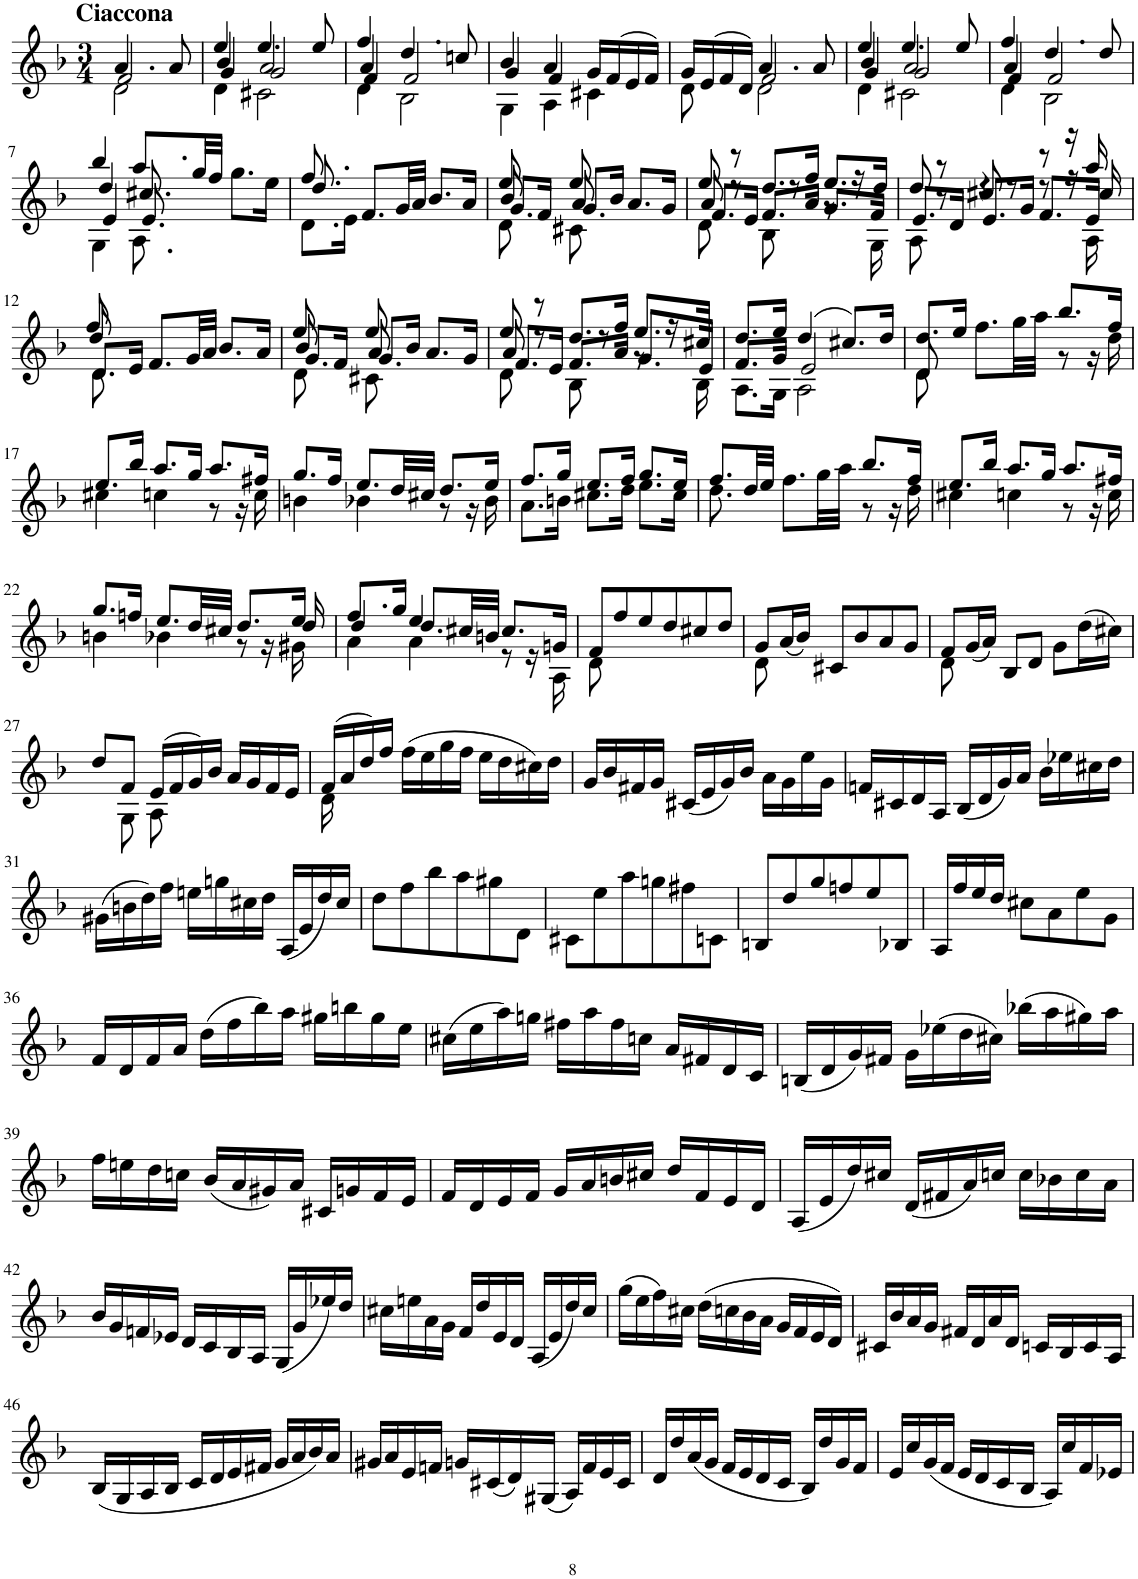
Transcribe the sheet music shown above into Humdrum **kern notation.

**kern
*part1
*staff1
*I"Violin
*I'Vln.
!!LO:PB:g=z
*clefG2
*k[b-]
*M3/4
=
*^
*	*^
!LO:TX:a:B:t=Ciaccona	!	!
4.a/	2d\	2f/
8a/	.	.
=1	=1	=1
*	*	*^
4ee/	4d\	4b-/	4g/
4.ee/	2c#X\	2a/	2g/
8ee/	.	.	.
=2	=2	=2	=2
4ff/	4d\	4a/	4f/
4.dd/	2B-\	2f/	2ryy
8ccn/	.	.	.
*	*	*v	*v
=3	=3	=3
4b-/	4G\	4g/
4a/	4A\	4f/
16g/LL	4c#X\	4ryy
(16f/	.	.
16e/	.	.
16f/JJ)	.	.
=4	=4	=4
16g/LL	8d\	4ryy
(16e/	.	.
16f/	8ryy	.
16d/JJ)	.	.
4.a/	2d\	2f/
8a/	.	.
=5	=5	=5
*	*	*^
4ee/	4d\	4b-/	4g/
4.ee/	2c#X\	2a/	2g/
8ee/	.	.	.
=6	=6	=6	=6
4ff/	4d\	4a/	4f/
4.dd/	2B-\	2f/	2ryy
8dd/	.	.	.
!!LO:LB:g=z	!!	!!	!!
=7	=7	=7	=7
4bb-/	4G\	4dd/	4e/
8.aa/L	8.A\	8.cc#X/	8.e/
32gg/LL	16ryy	16ryy	16ryy
32ff/JJJ	.	.	.
8.gg\L	4ryy	4ryy	4ryy
16ee\Jk	.	.	.
*	*	*v	*v
=8	=8	=8
8.ff/	8.d\L	8.dd/
16ryy	16e\Jk	16ryy
8.f/L	2ryy	2ryy
32g/LL	.	.
32a/JJJ	.	.
8.b-/L	.	.
16a/Jk	.	.
=9	=9	=9
*	*	*^
8ee/	8d\	8b-/	8.g/L
8ryy	8ryy	8ryy	.
.	.	.	16f/Jk
8ee/	8c#X\	8a/	8.g/L
8ryy	8ryy	8ryy	.
.	.	.	16b-/Jk
4ryy	4ryy	4ryy	8.a/L
.	.	.	16g/Jk
=10	=10	=10	=10
8ee/	8d\	8a/	8.f/L
8r	8r	8ryy	.
.	.	.	16e/Jk
8.dd/L	8B-\	8.f/L	2ryy
.	8r	.	.
16ff/Jk	.	16a/Jk	.
8.ee/L	8r	8.g/L	.
.	16r	.	.
16dd/Jk	16G\	16f/Jk	.
=11	=11	=11	=11
8dd/	8A\	8.e/L	4ryy
8r	8r	.	.
.	.	16d/Jk	.
8cc#X/	4r	8.e/L	4ryy
8r	.	.	.
.	.	16g/Jk	.
8r	8r	8.f/L	8ryy
16r	16r	.	16ryy
16aa/	16A\	16e/Jk	16cc#/
!!LO:LB:g=z	!!	!!	!!
=12	=12	=12	=12
8ff/	8.d\	8dd/	8.d/L
8ryy	.	8ryy	.
.	16ryy	.	16e/Jk
2ryy	2ryy	2ryy	8.f/L
.	.	.	32g/LL
.	.	.	32a/JJJ
.	.	.	8.b-/L
.	.	.	16a/Jk
=13	=13	=13	=13
8ee/	8d\	8b-/	8.g/L
8ryy	8ryy	8ryy	.
.	.	.	16f/Jk
8ee/	8c#X\	8a/	8.g/L
8ryy	8ryy	8ryy	.
.	.	.	16b-/Jk
4ryy	4ryy	4ryy	8.a/L
.	.	.	16g/Jk
=14	=14	=14	=14
8ee/	8d\	8a/	8.f/L
8r	8r	8ryy	.
.	.	.	16e/Jk
8.dd/L	8B-\	2ryy	8.f/L
.	8r	.	.
16ff/Jk	.	.	16a/Jk
8.ee/L	8r	.	8.g/L
.	16r	.	.
16cc#X/Jk	16B-\	.	16e/Jk
*	*	*v	*v
=15	=15	=15
8.dd/L	8.A\L	8.f/L
16ee/Jk	16G\Jk	16g/Jk
(4dd/	2A\	2e/
8.cc#X/L)	.	.
16dd/Jk	.	.
=16	=16	=16
8.dd/L	8d\	8d/
.	8ryy	8ryy
16ee/Jk	.	.
8.ff\L	4ryy	2ryy
32gg\LL	.	.
32aa\JJJ	.	.
8.bb-/L	8r	.
.	16r	.
16ff/Jk	16dd\	.
*	*v	*v
!!LO:LB:g=z
=17	=17
8.ee/L	4cc#X\
16bb-/Jk	.
8.aa/L	4ccn\
16gg/Jk	.
8.aa/L	8r
.	16r
16ff#X/Jk	16cc\
=18	=18
8.gg/L	4bn\
16ff/Jk	.
8.ee/L	4b-X\
32dd/LL	.
32cc#X/JJJ	.
8.dd/L	8r
.	16r
16ee/Jk	16b-\
=19	=19
8.ff/L	8.a\L
16gg/Jk	16bn\Jk
8.ee/L	8.cc#X\L
16ff/Jk	16dd\Jk
8.gg/L	8.ee\L
16ee/Jk	16cc#\Jk
=20	=20
8.ff/L	8.dd\
32dd/LL	16ryy
32ee/JJJ	.
8.ff\L	4ryy
32gg\LL	.
32aa\JJJ	.
8.bb-/L	8r
.	16r
16ff/Jk	16dd\
=21	=21
8.ee/L	4cc#X\
16bb-/Jk	.
8.aa/L	4ccn\
16gg/Jk	.
8.aa/L	8r
.	16r
16ff#X/Jk	16cc\
!!LO:LB:g=z	!!
=22	=22
*	*^
8.gg/L	4bn\	4ryy
16ffn/Jk	.	.
8.ee/L	4b-X\	4ryy
32dd/LL	.	.
32cc#X/JJJ	.	.
8.dd/L	8r	8ryy
.	16r	16ryy
16ee/Jk	16g#X\	16dd/
=23	=23	=23
8.ff/L	4a\	4dd/
16gg/Jk	.	.
8.dd/L	4a\	4ee/
32cc#X/LL	.	.
32bn/JJJ	.	.
8.cc#/L	8r	4ryy
.	16r	.
16gn/Jk	16A\	.
*	*v	*v
=24	=24
8f/L	8d\
8ff/	8ryy
8ee/	2ryy
8dd/	.
8cc#X/	.
8dd/J	.
=25	=25
8g/L	8d\
(16a/L	8ryy
16b-/JJ)	.
8c#X/L	2ryy
8b-/	.
8a/	.
8g/J	.
=26	=26
8f/L	8d\
(16g/L	8ryy
16a/JJ)	.
8B-/L	2ryy
8d/J	.
8g\L	.
(>16dd\L	.
16cc#X\JJ)	.
!!LO:LB:g=z	!!
=27	=27
8dd/L	8ryy
8f/J	8G\
(16e/LL	8A\
16f/	.
16g/)	8ryy
16b-/JJ	.
16a/LL	4ryy
16g/	.
16f/	.
16e/JJ	.
=28	=28
(16f/LL	16d\
16a/	16ryy
16dd/)	8ryy
16ff/JJ	.
(>16ff\LL	2ryy
16ee\	.
16gg\	.
16ff\JJ	.
16ee\LL	.
16dd\	.
16cc#X\)	.
16dd\JJ	.
*v	*v
=29
16g/LL
16b-/
16f#X/
16g/JJ
(16c#X/LL
16e/
16g/)
16b-/JJ
16a\LL
16g\
16ee\
16g\JJ
=30
16fn/LL
16c#X/
16d/
16A/JJ
(16B-/LL
16d/
16g/)
16a/JJ
16b-\LL
16ee-X\
16cc#X\
16dd\JJ
!!LO:LB:g=z
=31
(16g#X\LL
16bn\
16dd\)
16ff\JJ
16een\LL
16ggn\
16cc#X\
16dd\JJ
(16A/LL
16e/
16dd/)
16cc#/JJ
=32
8dd\L
8ff\
8bb-\
8aa\
8gg#X\
8d\J
=33
8c#X\L
8ee\
8aa\
8ggn\
8ff#X\
8cn\J
=34
8Bn/L
8dd/
8gg/
8ffn/
8ee/
8B-X/J
=35
16A/LL
16ff/
16ee/
16dd/JJ
8cc#X\L
8a\
8ee\
8g\J
!!LO:LB:g=z
=36
16f/LL
16d/
16f/
16a/JJ
(16dd\LL
16ff\
16bb-\)
16aa\JJ
16gg#X\LL
16bbn\
16gg#\
16ee\JJ
=37
(16cc#X\LL
16ee\
16aa\)
16ggn\JJ
16ff#X\LL
16aa\
16ff#\
16ccn\JJ
16a/LL
16f#X/
16d/
16c/JJ
=38
(16Bn/LL
16d/
16g/)
16f#X/JJ
16g\LL
(16ee-X\
16dd\
16cc#X\JJ)
(16bb-X\LL
16aa\
16gg#X\)
16aa\JJ
!!LO:LB:g=z
=39
16ff\LL
16een\
16dd\
16ccn\JJ
(16b-/LL
16a/
16g#X/)
16a/JJ
16c#X/LL
16gn/
16f/
16e/JJ
=40
16f/LL
16d/
16e/
16f/JJ
16g/LL
16a/
16bn/
16cc#X/JJ
16dd/LL
16f/
16e/
16d/JJ
=41
(16A/LL
16e/
16dd/)
16cc#X/JJ
(16d/LL
16f#X/
16a/)
16ccn/JJ
16cc\LL
16b-X\
16cc\
16a\JJ
!!LO:LB:g=z
=42
16b-/LL
16g/
16fn/
16e-X/JJ
16d/LL
16c/
16B-/
16A/JJ
(16G/LL
16g/
16ee-X/)
16dd/JJ
=43
16cc#X\LL
16een\
16a\
16g\JJ
16f/LL
16dd/
16e/
16d/JJ
(16A/LL
16e/
16dd/)
16cc#/JJ
=44
(16gg\LL
16ee\
16ff\)
16cc#X\JJ
(16dd\LL
16ccn\
16b-\
16a\JJ
16g/LL
16f/
16e/
16d/JJ)
=45
16c#X/LL
16b-/
16a/
16g/JJ
16f#X/LL
16d/
16a/
16d/JJ
16cn/LL
16B-/
16c/
16A/JJ
!!LO:LB:g=z
=46
(16B-/LL
16G/
16A/
16B-/JJ
16c/LL
16d/
16e/
16f#X/JJ
16g/LL
16a/
16b-/)
16a/JJ
=47
16g#X/LL
16a/
16e/
16fn/JJ
16gn/LL
(16c#X/
16d/)
(16G#X/JJ
16A/LL)
16f/
16e/
16c#/JJ
=48
16d/LL
16dd/
(16a/
16g/JJ
16f/LL
16e/
16d/
16c/JJ
16B-/LL)
16dd/
16g/
16f/JJ
=49
16e/LL
16cc/
(16g/
16f/JJ
16e/LL
16d/
16c/
16B-/JJ
16A/LL)
16cc/
16f/
16e-X/JJ
=
*-
